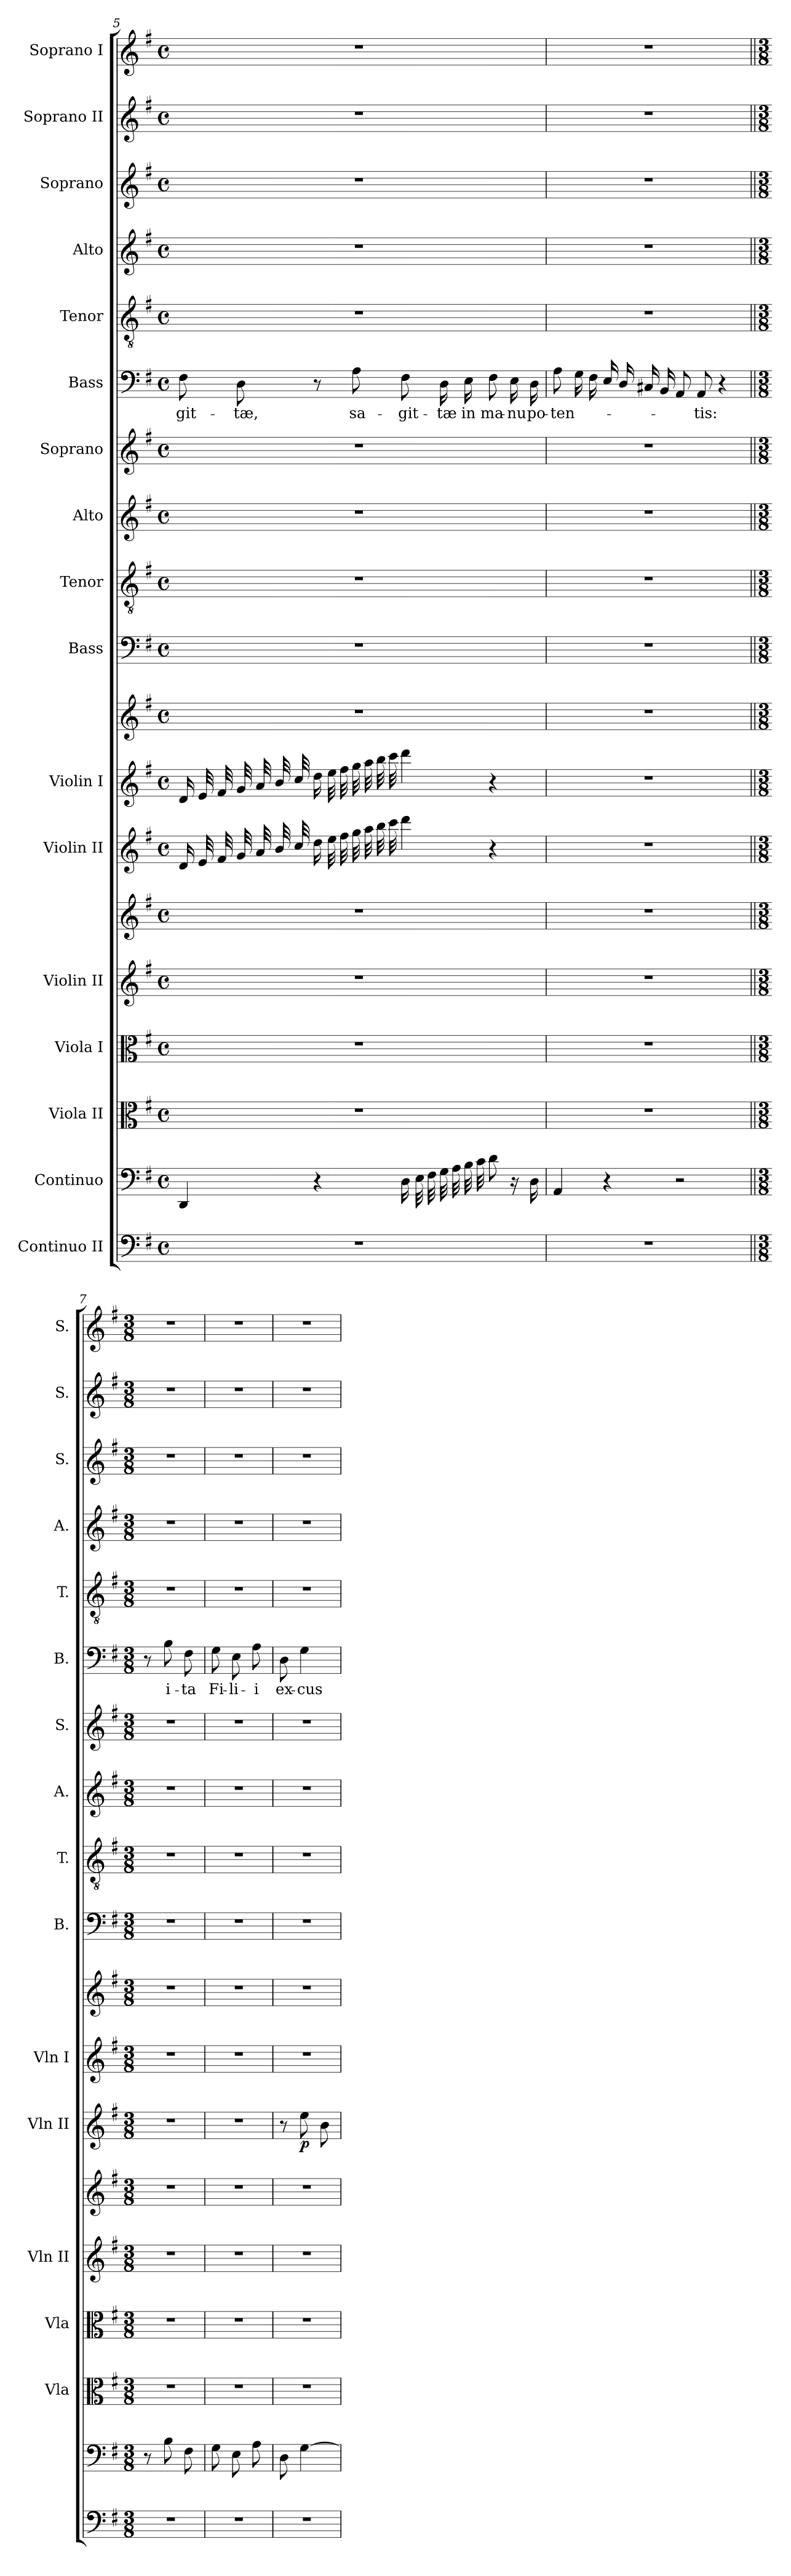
**kern	**kern	**kern	**kern	**kern	**kern	**kern	**dynam	**kern	**kern	**kern	**kern	**kern	**kern	**kern	**text	**kern	**kern	**kern	**kern	**kern
*part17	*part16	*part15	*part14	*part13	*part13	*part12	*part12	*part11	*part11	*part10	*part9	*part8	*part7	*part6	*part6	*part5	*part4	*part3	*part2	*part1
*staff19	*staff18	*staff17	*staff16	*staff15	*staff14	*staff13	*staff13	*staff12	*staff11	*staff10	*staff9	*staff8	*staff7	*staff6	*staff6	*staff5	*staff4	*staff3	*staff2	*staff1
*I"Continuo II	*I"Continuo	*I"Viola II	*I"Viola I	*I"Violin II	*	*I"Violin II	*	*I"Violin I	*	*I"Bass	*I"Tenor	*I"Alto	*I"Soprano	*I"Bass	*	*I"Tenor	*I"Alto	*I"Soprano	*I"Soprano II	*I"Soprano I
*	*	*I'Vla	*I'Vla	*I'Vln II	*	*I'Vln II	*	*I'Vln I	*	*I'B.	*I'T.	*I'A.	*I'S.	*I'B.	*	*I'T.	*I'A.	*I'S.	*I'S.	*I'S.
*clefF4	*clefF4	*clefC3	*clefC3	*clefG2	*clefG2	*clefG2	*	*clefG2	*clefG2	*clefF4	*clefGv2	*clefG2	*clefG2	*clefF4	*	*clefGv2	*clefG2	*clefG2	*clefG2	*clefG2
*	*	*	*	*	*	*	*	*	*	*	*ITrd7c12	*	*	*	*	*ITrd7c12	*	*	*	*
*k[f#]	*k[f#]	*k[f#]	*k[f#]	*k[f#]	*k[f#]	*k[f#]	*	*k[f#]	*k[f#]	*k[f#]	*k[f#]	*k[f#]	*k[f#]	*k[f#]	*	*k[f#]	*k[f#]	*k[f#]	*k[f#]	*k[f#]
*G:	*G:	*G:	*G:	*G:	*G:	*G:	*	*G:	*G:	*G:	*G:	*G:	*G:	*G:	*	*G:	*G:	*G:	*G:	*G:
*M4/4	*M4/4	*M4/4	*M4/4	*M4/4	*M4/4	*M4/4	*	*M4/4	*M4/4	*M4/4	*M4/4	*M4/4	*M4/4	*M4/4	*	*M4/4	*M4/4	*M4/4	*M4/4	*M4/4
*met(c)	*met(c)	*met(c)	*met(c)	*met(c)	*met(c)	*met(c)	*	*met(c)	*met(c)	*met(c)	*met(c)	*met(c)	*met(c)	*met(c)	*	*met(c)	*met(c)	*met(c)	*met(c)	*met(c)
=5	=5	=5	=5	=5	=5	=5	=5	=5	=5	=5	=5	=5	=5	=5	=5	=5	=5	=5	=5	=5
!	!	!	!	!	!	!	!	!	!	!	!	!	!	!	!LO:LY:b:color=#000000	!	!	!	!	!
1r	4DDi/	1r	1r	1r	1r	16di/	.	16di/	1r	1r	1r	1r	1r	8F#i\	-git-	1r	1r	1r	1r	1r
.	.	.	.	.	.	32ei/	.	32ei/	.	.	.	.	.	.	.	.	.	.	.	.
.	.	.	.	.	.	32f#i/	.	32f#i/	.	.	.	.	.	.	.	.	.	.	.	.
!	!	!	!	!	!	!	!	!	!	!	!	!	!	!	!LO:LY:b:color=#000000	!	!	!	!	!
.	.	.	.	.	.	32gi/	.	32gi/	.	.	.	.	.	8Di\	-tæ,	.	.	.	.	.
.	.	.	.	.	.	32ai/	.	32ai/	.	.	.	.	.	.	.	.	.	.	.	.
.	.	.	.	.	.	32bi/	.	32bi/	.	.	.	.	.	.	.	.	.	.	.	.
.	.	.	.	.	.	32cci/	.	32cci/	.	.	.	.	.	.	.	.	.	.	.	.
.	4r	.	.	.	.	16ddi\	.	16ddi\	.	.	.	.	.	8r	.	.	.	.	.	.
.	.	.	.	.	.	32eei\	.	32eei\	.	.	.	.	.	.	.	.	.	.	.	.
.	.	.	.	.	.	32ff#i\	.	32ff#i\	.	.	.	.	.	.	.	.	.	.	.	.
!	!	!	!	!	!	!	!	!	!	!	!	!	!	!	!LO:LY:b:color=#000000	!	!	!	!	!
.	.	.	.	.	.	32ggi\	.	32ggi\	.	.	.	.	.	8Ai\	sa-	.	.	.	.	.
.	.	.	.	.	.	32aai\	.	32aai\	.	.	.	.	.	.	.	.	.	.	.	.
.	.	.	.	.	.	32bbi\	.	32bbi\	.	.	.	.	.	.	.	.	.	.	.	.
.	.	.	.	.	.	32ccci\	.	32ccci\	.	.	.	.	.	.	.	.	.	.	.	.
!	!	!	!	!	!	!	!	!	!	!	!	!	!	!	!LO:LY:b:color=#000000	!	!	!	!	!
.	16Di\	.	.	.	.	4dddi\	.	4dddi\	.	.	.	.	.	8F#i\	-git-	.	.	.	.	.
.	32Ei\	.	.	.	.	.	.	.	.	.	.	.	.	.	.	.	.	.	.	.
.	32F#i\	.	.	.	.	.	.	.	.	.	.	.	.	.	.	.	.	.	.	.
!	!	!	!	!	!	!	!	!	!	!	!	!	!	!	!LO:LY:b:color=#000000	!	!	!	!	!
.	32Gi\	.	.	.	.	.	.	.	.	.	.	.	.	16Di\	-tæ	.	.	.	.	.
.	32Ai\	.	.	.	.	.	.	.	.	.	.	.	.	.	.	.	.	.	.	.
!	!	!	!	!	!	!	!	!	!	!	!	!	!	!	!LO:LY:b:color=#000000	!	!	!	!	!
.	32Bi\	.	.	.	.	.	.	.	.	.	.	.	.	16Ei\	in	.	.	.	.	.
.	32ci\	.	.	.	.	.	.	.	.	.	.	.	.	.	.	.	.	.	.	.
!	!	!	!	!	!	!	!	!	!	!	!	!	!	!	!LO:LY:b:color=#000000	!	!	!	!	!
.	8di\	.	.	.	.	4r	.	4r	.	.	.	.	.	8F#i\	ma-	.	.	.	.	.
!	!	!	!	!	!	!	!	!	!	!	!	!	!	!	!LO:LY:b:color=#000000	!	!	!	!	!
.	16r	.	.	.	.	.	.	.	.	.	.	.	.	16Ei\	-nu	.	.	.	.	.
!	!	!	!	!	!	!	!	!	!	!	!	!	!	!	!LO:LY:b:color=#000000	!	!	!	!	!
.	16Di\	.	.	.	.	.	.	.	.	.	.	.	.	16Di\	po-	.	.	.	.	.
!!LO:LB:g=z
=6	=6	=6	=6	=6	=6	=6	=6	=6	=6	=6	=6	=6	=6	=6	=6	=6	=6	=6	=6	=6
!	!	!	!	!	!	!	!	!	!	!	!	!	!	!	!LO:LY:b:color=#000000	!	!	!	!	!
1r	4AAi/	1r	1r	1r	1r	1r	.	1r	1r	1r	1r	1r	1r	8Ai\	-ten-	1r	1r	1r	1r	1r
.	.	.	.	.	.	.	.	.	.	.	.	.	.	16Gi\	.	.	.	.	.	.
.	.	.	.	.	.	.	.	.	.	.	.	.	.	16F#i\	.	.	.	.	.	.
.	4r	.	.	.	.	.	.	.	.	.	.	.	.	16Ei/	.	.	.	.	.	.
.	.	.	.	.	.	.	.	.	.	.	.	.	.	16Di/	.	.	.	.	.	.
.	.	.	.	.	.	.	.	.	.	.	.	.	.	16C#Xi/	.	.	.	.	.	.
.	.	.	.	.	.	.	.	.	.	.	.	.	.	16BBi/	.	.	.	.	.	.
.	2r	.	.	.	.	.	.	.	.	.	.	.	.	8AAi/	.	.	.	.	.	.
!	!	!	!	!	!	!	!	!	!	!	!	!	!	!	!LO:LY:b:color=#000000	!	!	!	!	!
.	.	.	.	.	.	.	.	.	.	.	.	.	.	8AAi/	-tis:	.	.	.	.	.
.	.	.	.	.	.	.	.	.	.	.	.	.	.	4r	.	.	.	.	.	.
=7||	=7||	=7||	=7||	=7||	=7||	=7||	=7||	=7||	=7||	=7||	=7||	=7||	=7||	=7||	=7||	=7||	=7||	=7||	=7||	=7||
*M3/8	*M3/8	*M3/8	*M3/8	*M3/8	*M3/8	*M3/8	*	*M3/8	*M3/8	*M3/8	*M3/8	*M3/8	*M3/8	*M3/8	*	*M3/8	*M3/8	*M3/8	*M3/8	*M3/8
!LO:N:vis=1	!	!LO:N:vis=1	!LO:N:vis=1	!LO:N:vis=1	!LO:N:vis=1	!LO:N:vis=1	!	!LO:N:vis=1	!LO:N:vis=1	!LO:N:vis=1	!LO:N:vis=1	!LO:N:vis=1	!LO:N:vis=1	!	!	!LO:N:vis=1	!LO:N:vis=1	!LO:N:vis=1	!LO:N:vis=1	!LO:N:vis=1
4.r	8r	4.r	4.r	4.r	4.r	4.r	.	4.r	4.r	4.r	4.r	4.r	4.r	8r	.	4.r	4.r	4.r	4.r	4.r
!	!	!	!	!	!	!	!	!	!	!	!	!	!	!	!LO:LY:b:color=#000000	!	!	!	!	!
.	8Bi\	.	.	.	.	.	.	.	.	.	.	.	.	8Bi\	i-	.	.	.	.	.
!	!	!	!	!	!	!	!	!	!	!	!	!	!	!	!LO:LY:b:color=#000000	!	!	!	!	!
.	8F#i\	.	.	.	.	.	.	.	.	.	.	.	.	8F#i\	-ta	.	.	.	.	.
=8	=8	=8	=8	=8	=8	=8	=8	=8	=8	=8	=8	=8	=8	=8	=8	=8	=8	=8	=8	=8
!LO:N:vis=1	!	!LO:N:vis=1	!LO:N:vis=1	!LO:N:vis=1	!LO:N:vis=1	!LO:N:vis=1	!	!LO:N:vis=1	!LO:N:vis=1	!LO:N:vis=1	!LO:N:vis=1	!LO:N:vis=1	!LO:N:vis=1	!	!	!	!	!	!	!
!	!	!	!	!	!	!	!	!	!	!	!	!	!	!	!LO:LY:b:color=#000000	!LO:N:vis=1	!LO:N:vis=1	!LO:N:vis=1	!LO:N:vis=1	!LO:N:vis=1
4.r	8Gi\	4.r	4.r	4.r	4.r	4.r	.	4.r	4.r	4.r	4.r	4.r	4.r	8Gi\	Fi-	4.r	4.r	4.r	4.r	4.r
!	!	!	!	!	!	!	!	!	!	!	!	!	!	!	!LO:LY:b:color=#000000	!	!	!	!	!
.	8Ei\	.	.	.	.	.	.	.	.	.	.	.	.	8Ei\	-li-	.	.	.	.	.
!	!	!	!	!	!	!	!	!	!	!	!	!	!	!	!LO:LY:b:color=#000000	!	!	!	!	!
.	8Ai\	.	.	.	.	.	.	.	.	.	.	.	.	8Ai\	-i	.	.	.	.	.
=9	=9	=9	=9	=9	=9	=9	=9	=9	=9	=9	=9	=9	=9	=9	=9	=9	=9	=9	=9	=9
!LO:N:vis=1	!	!LO:N:vis=1	!LO:N:vis=1	!LO:N:vis=1	!LO:N:vis=1	!	!	!LO:N:vis=1	!LO:N:vis=1	!LO:N:vis=1	!LO:N:vis=1	!LO:N:vis=1	!LO:N:vis=1	!	!	!	!	!	!	!
!	!	!	!	!	!	!	!	!	!	!	!	!	!	!	!LO:LY:b:color=#000000	!LO:N:vis=1	!LO:N:vis=1	!LO:N:vis=1	!LO:N:vis=1	!LO:N:vis=1
4.r	8Di\	4.r	4.r	4.r	4.r	8r	.	4.r	4.r	4.r	4.r	4.r	4.r	8Di\	ex-	4.r	4.r	4.r	4.r	4.r
!	!	!	!	!	!	!	!	!	!	!	!	!	!	!	!LO:LY:b:color=#000000	!	!	!	!	!
.	[4Gi\	.	.	.	.	8eei\	p	.	.	.	.	.	.	4Gi\	-cus-	.	.	.	.	.
.	.	.	.	.	.	8bi\	.	.	.	.	.	.	.	.	.	.	.	.	.	.
=	=	=	=	=	=	=	=	=	=	=	=	=	=	=	=	=	=	=	=	=
*-	*-	*-	*-	*-	*-	*-	*-	*-	*-	*-	*-	*-	*-	*-	*-	*-	*-	*-	*-	*-
